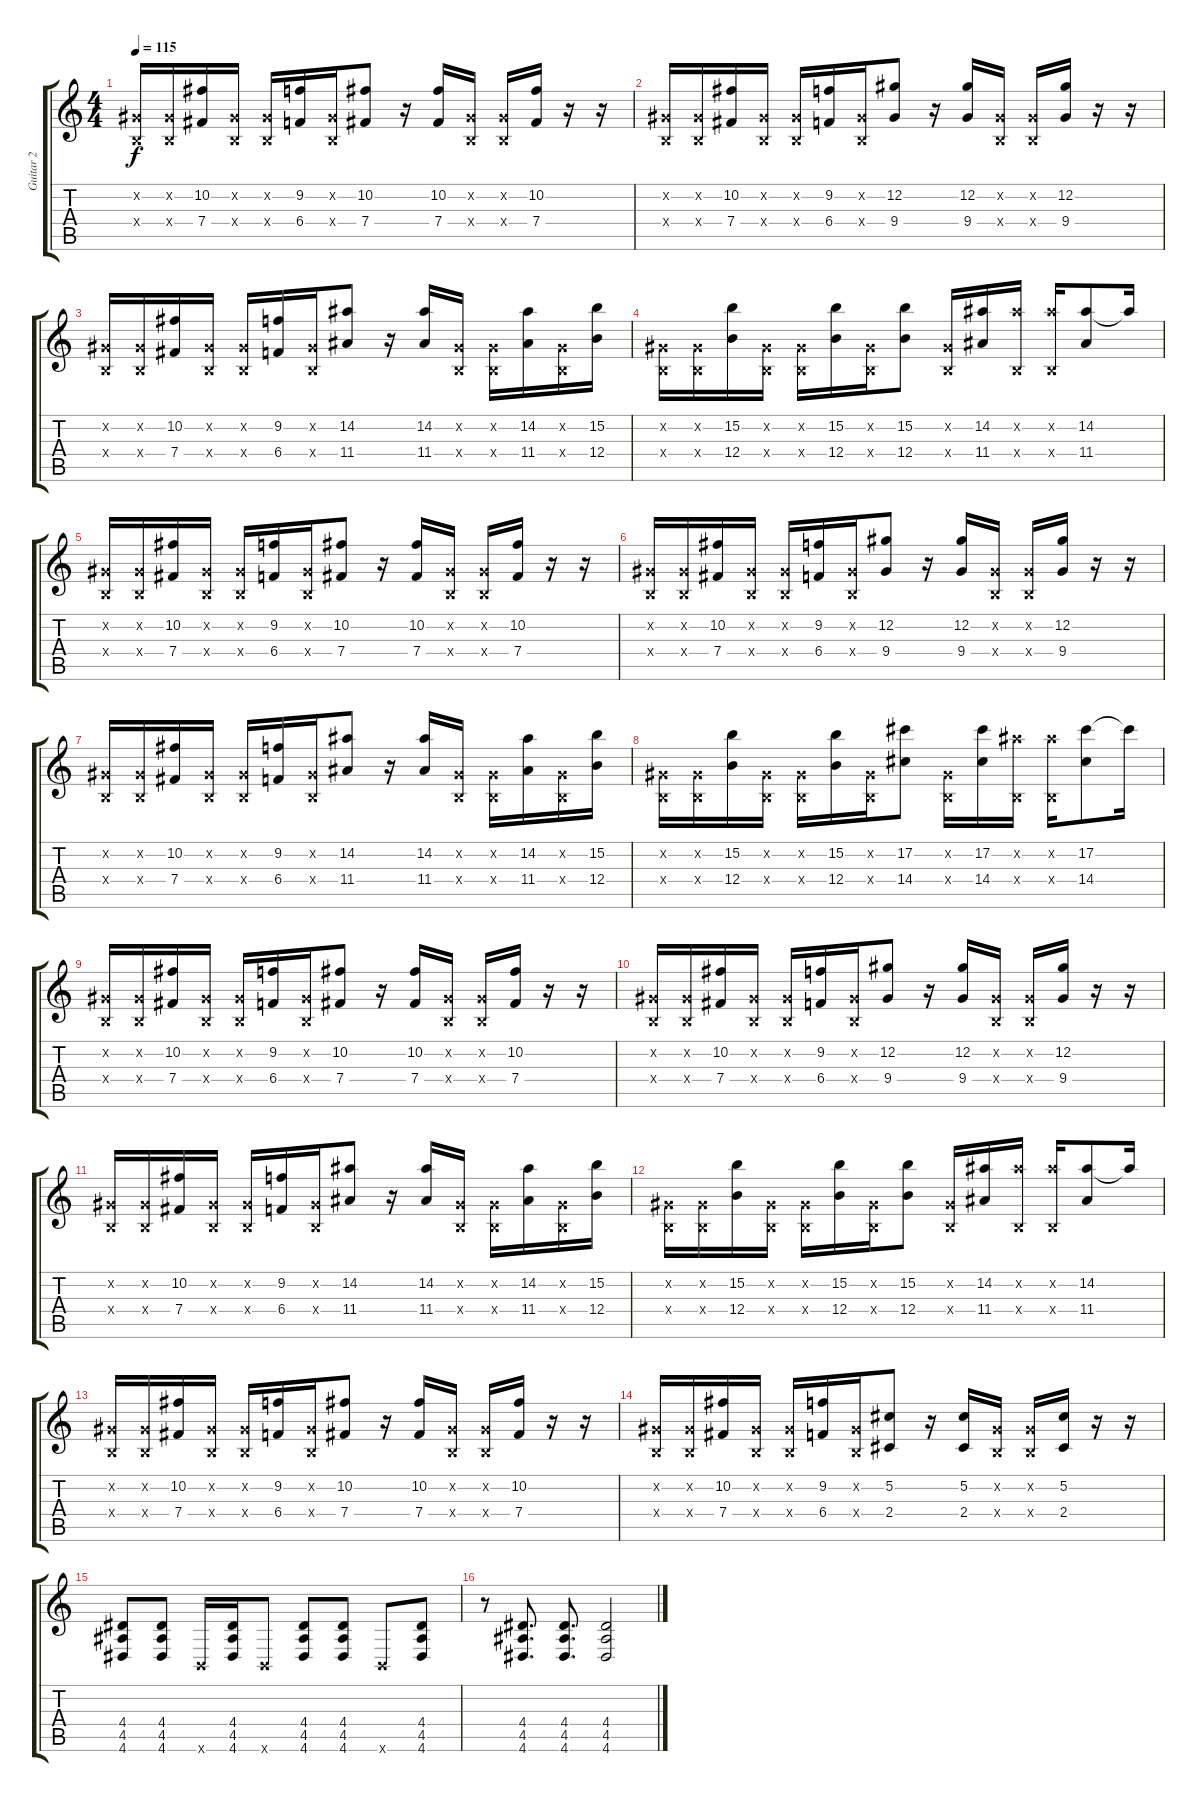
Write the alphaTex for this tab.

\track ("Guitar 2" "Guitar 2") {instrument overdrivenguitar}
\staff {score tabs}
\tuning (Db4 Ab3 E3 B2 Gb2 B1) {hide}
\ts (4 4)
\tempo 115
\clef g2
\ks c
(0.2{x} 0.4{x}).16{dy f} (0.2{x} 0.4{x}).16 (10.2 7.4).16 (0.2{x} 0.4{x}).16 (0.2{x} 0.4{x}).16 (9.2 6.4).16 (0.2{x} 0.4{x}).16 (10.2 7.4).8 r.16 (10.2 7.4).16 (0.2{x} 0.4{x}).16 (0.2{x} 0.4{x}).16 (10.2 7.4).16 r.16 r.16 |
(0.2{x} 0.4{x}).16 (0.2{x} 0.4{x}).16 (10.2 7.4).16 (0.2{x} 0.4{x}).16 (0.2{x} 0.4{x}).16 (9.2 6.4).16 (0.2{x} 0.4{x}).16 (12.2 9.4).8 r.16 (12.2 9.4).16 (0.2{x} 0.4{x}).16 (0.2{x} 0.4{x}).16 (12.2 9.4).16 r.16 r.16 |
(0.2{x} 0.4{x}).16 (0.2{x} 0.4{x}).16 (10.2 7.4).16 (0.2{x} 0.4{x}).16 (0.2{x} 0.4{x}).16 (9.2 6.4).16 (0.2{x} 0.4{x}).16 (14.2 11.4).8 r.16 (14.2 11.4).16 (0.2{x} 0.4{x}).16 (0.2{x} 0.4{x}).16 (14.2 11.4).16 (0.2{x} 0.4{x}).16 (15.2 12.4).16 |
(0.2{x} 0.4{x}).16 (0.2{x} 0.4{x}).16 (15.2 12.4).16 (0.2{x} 0.4{x}).16 (0.2{x} 0.4{x}).16 (15.2 12.4).16 (0.2{x} 0.4{x}).16 (15.2 12.4).8 (0.2{x} 0.4{x}).16 (14.2 11.4).16 (14.2{x} 0.4{x}).16 (14.2{x} 0.4{x}).16 (14.2 11.4).8 14.2{t}.16 |
(0.2{x} 0.4{x}).16 (0.2{x} 0.4{x}).16 (10.2 7.4).16 (0.2{x} 0.4{x}).16 (0.2{x} 0.4{x}).16 (9.2 6.4).16 (0.2{x} 0.4{x}).16 (10.2 7.4).8 r.16 (10.2 7.4).16 (0.2{x} 0.4{x}).16 (0.2{x} 0.4{x}).16 (10.2 7.4).16 r.16 r.16 |
(0.2{x} 0.4{x}).16 (0.2{x} 0.4{x}).16 (10.2 7.4).16 (0.2{x} 0.4{x}).16 (0.2{x} 0.4{x}).16 (9.2 6.4).16 (0.2{x} 0.4{x}).16 (12.2 9.4).8 r.16 (12.2 9.4).16 (0.2{x} 0.4{x}).16 (0.2{x} 0.4{x}).16 (12.2 9.4).16 r.16 r.16 |
(0.2{x} 0.4{x}).16 (0.2{x} 0.4{x}).16 (10.2 7.4).16 (0.2{x} 0.4{x}).16 (0.2{x} 0.4{x}).16 (9.2 6.4).16 (0.2{x} 0.4{x}).16 (14.2 11.4).8 r.16 (14.2 11.4).16 (0.2{x} 0.4{x}).16 (0.2{x} 0.4{x}).16 (14.2 11.4).16 (0.2{x} 0.4{x}).16 (15.2 12.4).16 |
(0.2{x} 0.4{x}).16 (0.2{x} 0.4{x}).16 (15.2 12.4).16 (0.2{x} 0.4{x}).16 (0.2{x} 0.4{x}).16 (15.2 12.4).16 (0.2{x} 0.4{x}).16 (17.2 14.4).8 (0.2{x} 0.4{x}).16 (17.2 14.4).16 (14.2{x} 0.4{x}).16 (14.2{x} 0.4{x}).16 (17.2 14.4).8 17.2{t}.16 |
(0.2{x} 0.4{x}).16 (0.2{x} 0.4{x}).16 (10.2 7.4).16 (0.2{x} 0.4{x}).16 (0.2{x} 0.4{x}).16 (9.2 6.4).16 (0.2{x} 0.4{x}).16 (10.2 7.4).8 r.16 (10.2 7.4).16 (0.2{x} 0.4{x}).16 (0.2{x} 0.4{x}).16 (10.2 7.4).16 r.16 r.16 |
(0.2{x} 0.4{x}).16 (0.2{x} 0.4{x}).16 (10.2 7.4).16 (0.2{x} 0.4{x}).16 (0.2{x} 0.4{x}).16 (9.2 6.4).16 (0.2{x} 0.4{x}).16 (12.2 9.4).8 r.16 (12.2 9.4).16 (0.2{x} 0.4{x}).16 (0.2{x} 0.4{x}).16 (12.2 9.4).16 r.16 r.16 |
(0.2{x} 0.4{x}).16 (0.2{x} 0.4{x}).16 (10.2 7.4).16 (0.2{x} 0.4{x}).16 (0.2{x} 0.4{x}).16 (9.2 6.4).16 (0.2{x} 0.4{x}).16 (14.2 11.4).8 r.16 (14.2 11.4).16 (0.2{x} 0.4{x}).16 (0.2{x} 0.4{x}).16 (14.2 11.4).16 (0.2{x} 0.4{x}).16 (15.2 12.4).16 |
(0.2{x} 0.4{x}).16 (0.2{x} 0.4{x}).16 (15.2 12.4).16 (0.2{x} 0.4{x}).16 (0.2{x} 0.4{x}).16 (15.2 12.4).16 (0.2{x} 0.4{x}).16 (15.2 12.4).8 (0.2{x} 0.4{x}).16 (14.2 11.4).16 (14.2{x} 0.4{x}).16 (14.2{x} 0.4{x}).16 (14.2 11.4).8 14.2{t}.16 |
(0.2{x} 0.4{x}).16 (0.2{x} 0.4{x}).16 (10.2 7.4).16 (0.2{x} 0.4{x}).16 (0.2{x} 0.4{x}).16 (9.2 6.4).16 (0.2{x} 0.4{x}).16 (10.2 7.4).8 r.16 (10.2 7.4).16 (0.2{x} 0.4{x}).16 (0.2{x} 0.4{x}).16 (10.2 7.4).16 r.16 r.16 |
(0.2{x} 0.4{x}).16 (0.2{x} 0.4{x}).16 (10.2 7.4).16 (0.2{x} 0.4{x}).16 (0.2{x} 0.4{x}).16 (9.2 6.4).16 (0.2{x} 0.4{x}).16 (5.2 2.4).8 r.16 (5.2 2.4).16 (0.2{x} 0.4{x}).16 (0.2{x} 0.4{x}).16 (5.2 2.4).16 r.16 r.16 |
(4.4 4.5 4.6).8 (4.4 4.5 4.6).8 0.6{x}.16 (4.4 4.5 4.6).16 0.6{x}.8 (4.4 4.5 4.6).8 (4.4 4.5 4.6).8 0.6{x}.8 (4.4 4.5 4.6).8 |
r.8 (4.4 4.5 4.6).8{d} (4.4 4.5 4.6).8{d} (4.4 4.5 4.6).2
